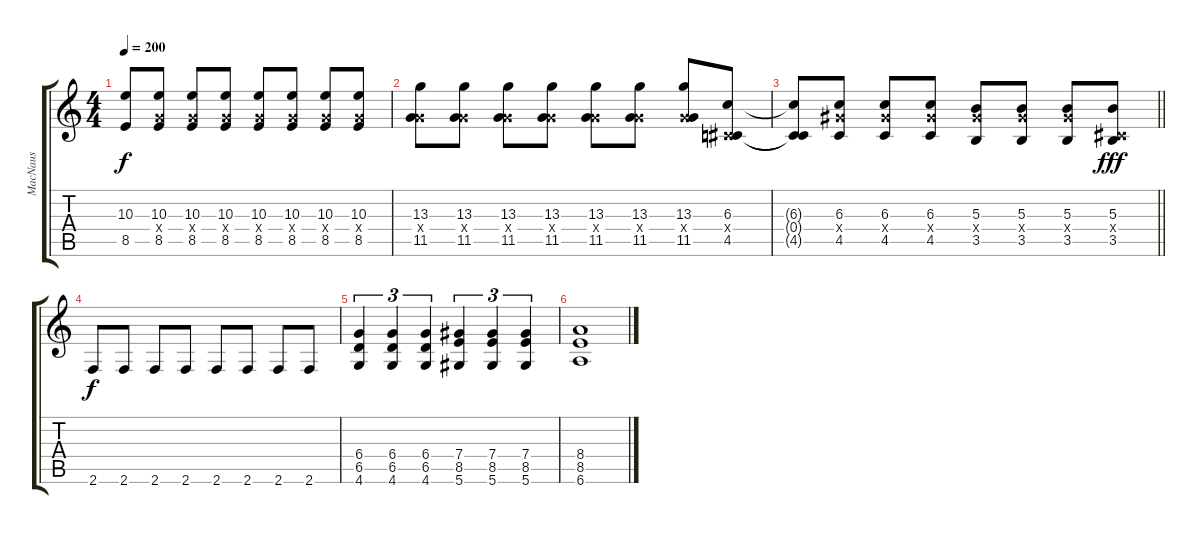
\track ("MacNaus" "MacNaus") {instrument distortionguitar}
\staff {score tabs}
\tuning (Eb4 Bb3 Gb3 Db3 Ab2 Eb2) {hide}
\ts (4 4)
\tempo 200
\clef g2
\ks c
(10.3{t} 8.5{t}).8{dy f} (10.3 6.4{x} 8.5).8 (10.3 6.4{x} 8.5).8 (10.3 6.4{x} 8.5).8 (10.3 6.4{x} 8.5).8 (10.3 6.4{x} 8.5).8 (10.3 6.4{x} 8.5).8 (10.3 6.4{x} 8.5).8 |
(13.3 6.4{x} 11.5).8 (13.3 6.4{x} 11.5).8 (13.3 6.4{x} 11.5).8 (13.3 6.4{x} 11.5).8 (13.3 6.4{x} 11.5).8 (13.3 6.4{x} 11.5).8 (13.3 6.4{x} 11.5).8 (6.3 0.4{x} 4.5).8 |
\barLineRight lightlight
(6.3{t} 0.4{t} 4.5{t}).8 (6.3 7.4{x} 4.5).8 (6.3 7.4{x} 4.5).8 (6.3 7.4{x} 4.5).8 (5.3 7.4{x} 3.5).8 (5.3 7.4{x} 3.5).8 (5.3 7.4{x} 3.5).8 (5.3 0.4{x} 3.5).8{dy fff} |
2.6.8{dy f} 2.6.8 2.6.8 2.6.8 2.6.8 2.6.8 2.6.8 2.6.8 |
(6.4 6.5 4.6).4{tu (3 2)} (6.4 6.5 4.6).4{tu (3 2)} (6.4 6.5 4.6).4{tu (3 2)} (7.4 8.5 5.6).4{tu (3 2)} (7.4 8.5 5.6).4{tu (3 2)} (7.4 8.5 5.6).4{tu (3 2)} |
(8.4 8.5 6.6).1
